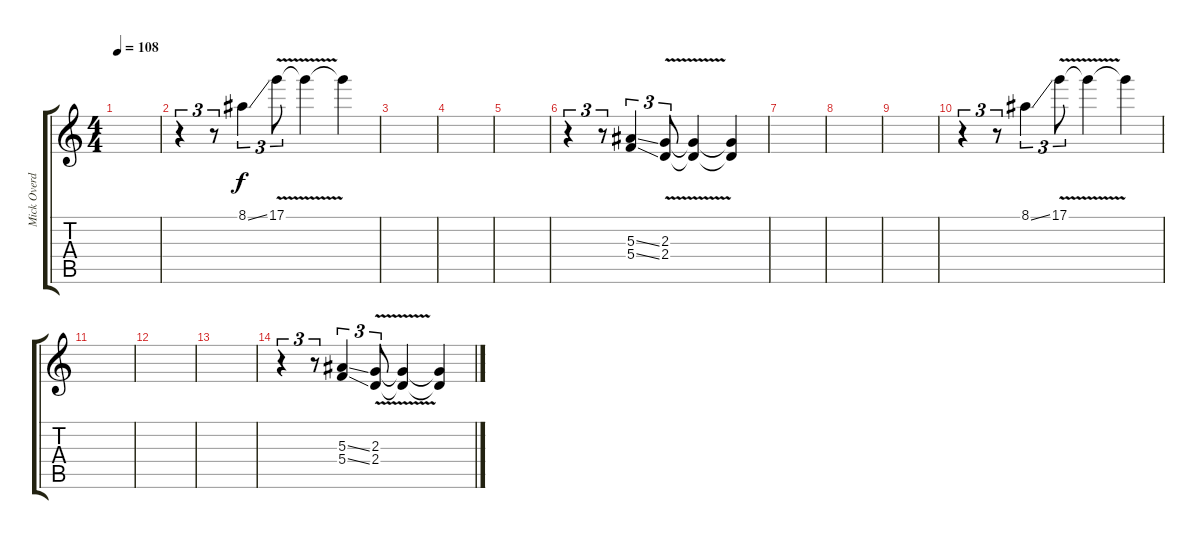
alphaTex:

\track ("Mick Overdubs" "Mick Overd") {instrument overdrivenguitar}
\staff {score tabs}
\tuning (D4 A3 F3 C3 G2 D2) {hide}
\ts (4 4)
\tempo 108
\clef g2
\ks c
|
r.4{tu (3 2)} r.8{tu (3 2)} 8.1{ss}.4{tu (3 2)} 17.1{v}.8{tu (3 2)} 17.1{t}.4 17.1{t}.4 |
|
|
|
r.4{tu (3 2) volume 11} r.8{tu (3 2)} (5.3{ss} 5.4{ss}).4{tu (3 2)} (2.3{v} 2.4{v}).8{tu (3 2)} (2.3{t} 2.4{t}).4 (2.3{t} 2.4{t}).4 |
|
|
|
r.4{tu (3 2)} r.8{tu (3 2)} 8.1{ss}.4{tu (3 2)} 17.1{v}.8{tu (3 2)} 17.1{t}.4 17.1{t}.4 |
|
|
|
r.4{tu (3 2)} r.8{tu (3 2)} (5.3{ss} 5.4{ss}).4{tu (3 2)} (2.3{v} 2.4{v}).8{tu (3 2)} (2.3{t} 2.4{t}).4 (2.3{t} 2.4{t}).4
